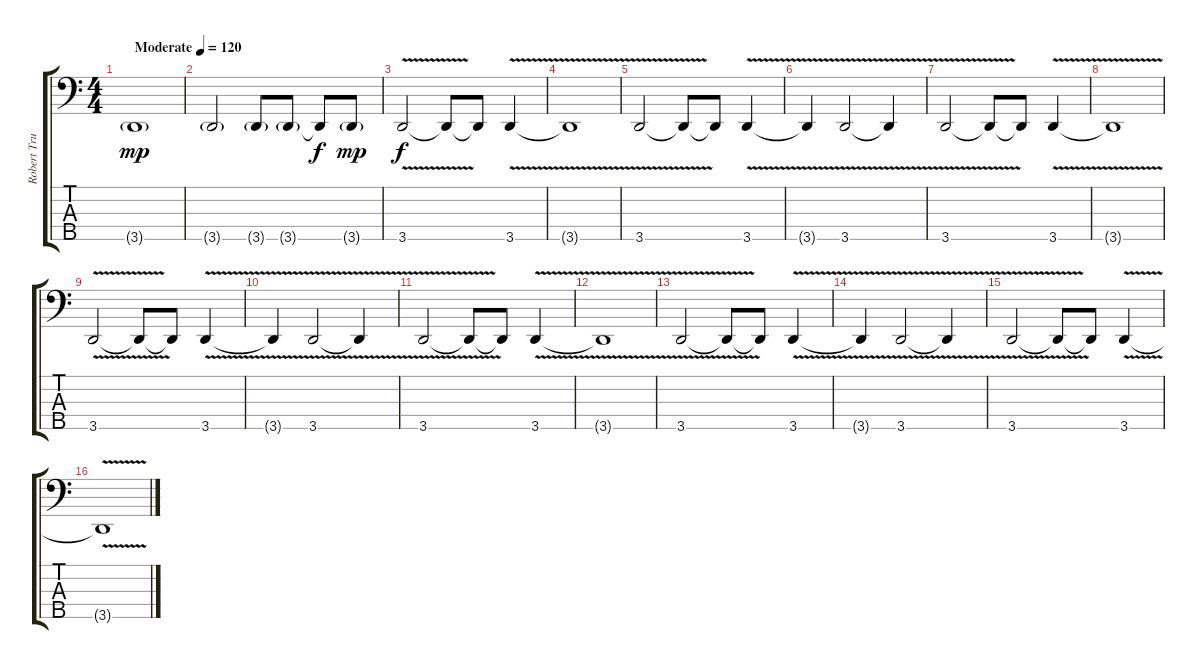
\track ("Robert Trujillo" "Robert Tru") {instrument slapbass1}
\staff {score tabs}
\tuning (G2 D2 A1 E1 B0) {hide}
\ts (4 4)
\tempo (120 "Moderate")
\tempo 140
\tempo (120 "Moderate")
\clef f4
\ks c
3.5{g}.1{dy mp instrument slapbass1} |
3.5{g}.2 3.5{g}.8 3.5{g}.8 3.5{t}.8{dy f} 3.5{g}.8{dy mp} |
3.5{v}.2{dy f} 3.5{t}.8 3.5{t}.8 3.5{v}.4 |
3.5{t}.1 |
3.5{v}.2 3.5{t}.8 3.5{t}.8 3.5{v}.4 |
3.5{t}.4 3.5{v}.2 3.5{t}.4 |
3.5{v}.2 3.5{t}.8 3.5{t}.8 3.5{v}.4 |
3.5{t}.1 |
3.5{v}.2 3.5{t}.8 3.5{t}.8 3.5{v}.4 |
3.5{t}.4 3.5{v}.2 3.5{t}.4 |
3.5{v}.2 3.5{t}.8 3.5{t}.8 3.5{v}.4 |
3.5{t}.1 |
3.5{v}.2 3.5{t}.8 3.5{t}.8 3.5{v}.4 |
3.5{t}.4 3.5{v}.2 3.5{t}.4 |
3.5{v}.2 3.5{t}.8 3.5{t}.8 3.5{v}.4 |
3.5{t}.1
